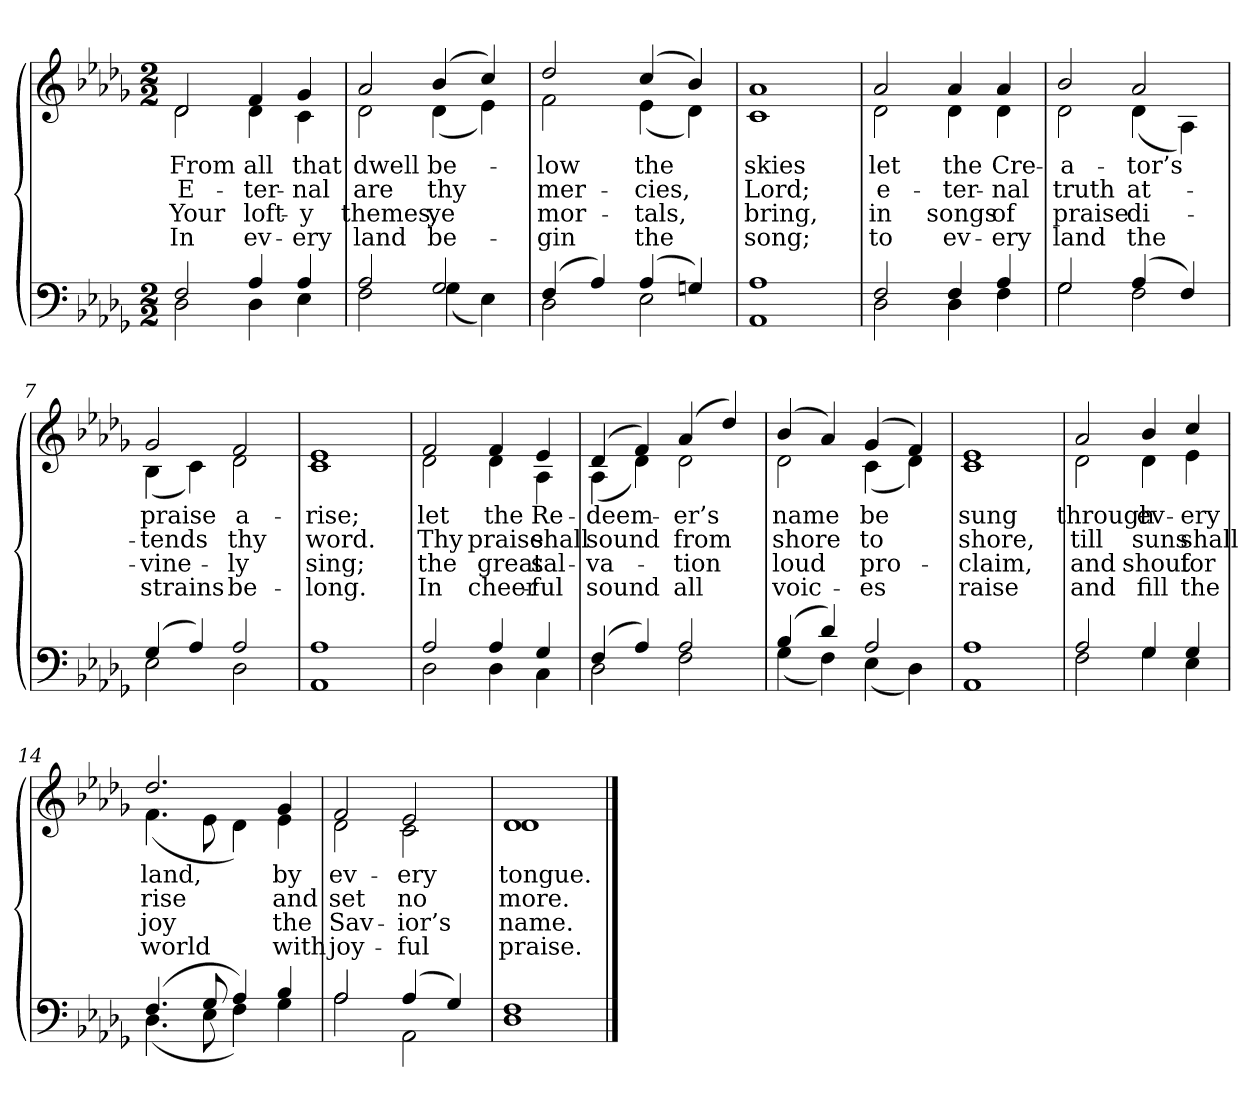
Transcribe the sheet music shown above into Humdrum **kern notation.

**kern	**kern	**text	**text	**text	**text
*part2	*part1	*part1	*part1	*part1	*part1
*staff2	*staff1	*staff1	*staff1	*staff1	*staff1
*clefF4	*clefG2	*	*	*	*
*k[b-e-a-d-g-]	*k[b-e-a-d-g-]	*	*	*	*
*M2/2	*M2/2	*	*	*	*
=1	=1	=1	=1	=1	=1
*^	*	*	*	*	*
!	!	!LO:TX:b:i:t=Verse	!	!	!	!
!	!	!	!LO:LY:b	!LO:LY:b	!LO:LY:b	!LO:LY:b
*	*	*^	*	*	*	*
2F/	2D-\	2d-/	2d-\	From	E-	Your	In
!	!	!	!	!LO:LY:b	!LO:LY:b	!LO:LY:b	!LO:LY:b
4A-/	4D-\	4f/	4d-\	all	-ter-	loft-	ev-
!	!	!	!	!LO:LY:b	!LO:LY:b	!LO:LY:b	!LO:LY:b
4A-/	4E-\	4g-/	4c\	that	-nal	-y	-ery
=2	=2	=2	=2	=2	=2	=2	=2
!	!	!	!	!LO:LY:b	!LO:LY:b	!LO:LY:b	!LO:LY:b
2A-/	2F\	2a-/	2d-\	dwell	are	themes,	land
!	!	!	!	!LO:LY:b	!LO:LY:b	!LO:LY:b	!LO:LY:b
2G-/	(<4G-\	(>4b-/	(<4d-\	be-	thy	ye	be-
.	4E-\)	4cc/)	4e-\)	.	.	.	.
=3	=3	=3	=3	=3	=3	=3	=3
!	!	!	!	!LO:LY:b	!LO:LY:b	!LO:LY:b	!LO:LY:b
(>4F/	2D-\	2dd-/	2f\	-low	mer-	mor-	-gin
4A-/)	.	.	.	.	.	.	.
!	!	!	!	!LO:LY:b	!LO:LY:b	!LO:LY:b	!LO:LY:b
(>4A-/	2E-\	(>4cc/	(<4e-\	the	-cies,	-tals,	the
4Gn/)	.	4b-/)	4d-\)	.	.	.	.
=4	=4	=4	=4	=4	=4	=4	=4
!	!	!	!	!LO:LY:b	!LO:LY:b	!LO:LY:b	!LO:LY:b
1A-	1AA-	1a-	1c	skies	Lord;	bring,	song;
!!LO:LB:g=z	!!
=5	=5	=5	=5	=5	=5	=5	=5
!	!	!	!	!LO:LY:b	!LO:LY:b	!LO:LY:b	!LO:LY:b
2F/	2D-\	2a-/	2d-\	let	e-	in	to
!	!	!	!	!LO:LY:b	!LO:LY:b	!LO:LY:b	!LO:LY:b
4F/	4D-\	4a-/	4d-\	the	-ter-	songs	ev-
!	!	!	!	!LO:LY:b	!LO:LY:b	!LO:LY:b	!LO:LY:b
4A-/	4F\	4a-/	4d-\	Cre-	-nal	of	-ery
=6	=6	=6	=6	=6	=6	=6	=6
!	!	!	!	!LO:LY:b	!LO:LY:b	!LO:LY:b	!LO:LY:b
2G-/	2G-\	2b-/	2d-\	-a-	truth	praise	land
!	!	!	!	!LO:LY:b	!LO:LY:b	!LO:LY:b	!LO:LY:b
(>4A-/	2F\	2a-/	(<4d-\	-tor’s	at-	di-	the
4F/)	.	.	4A-\)	.	.	.	.
=7	=7	=7	=7	=7	=7	=7	=7
!	!	!	!	!LO:LY:b	!LO:LY:b	!LO:LY:b	!LO:LY:b
(>4G-/	2E-\	2g-/	(<4B-\	praise	-tends	-vine-	strains
4A-/)	.	.	4c\)	.	.	.	.
!	!	!	!	!LO:LY:b	!LO:LY:b	!LO:LY:b	!LO:LY:b
2A-/	2D-\	2f/	2d-\	a-	thy	-ly	be-
=8	=8	=8	=8	=8	=8	=8	=8
!	!	!	!	!LO:LY:b	!LO:LY:b	!LO:LY:b	!LO:LY:b
1A-	1AA-	1e-	1c	-rise;	word.	sing;	-long.
!!LO:LB:g=z	!!
=9	=9	=9	=9	=9	=9	=9	=9
!	!	!	!	!LO:LY:b	!LO:LY:b	!LO:LY:b	!LO:LY:b
2A-/	2D-\	2f/	2d-\	let	Thy	the	In
!	!	!	!	!LO:LY:b	!LO:LY:b	!LO:LY:b	!LO:LY:b
4A-/	4D-\	4f/	4d-\	the	praise	great	cheer-
!	!	!	!	!LO:LY:b	!LO:LY:b	!LO:LY:b	!LO:LY:b
4G-/	4C\	4e-/	4A-\	Re-	shall	sal-	-ful
=10	=10	=10	=10	=10	=10	=10	=10
!	!	!	!	!LO:LY:b	!LO:LY:b	!LO:LY:b	!LO:LY:b
(>4F/	2D-\	(>4d-/	(<4A-\	-deem-	sound	-va-	sound
4A-/)	.	4f/)	4d-\)	.	.	.	.
!	!	!	!	!LO:LY:b	!LO:LY:b	!LO:LY:b	!LO:LY:b
2A-/	2F\	(>4a-/	2d-\	-er’s	from	-tion	all
.	.	4dd-/)	.	.	.	.	.
=11	=11	=11	=11	=11	=11	=11	=11
!	!	!	!	!LO:LY:b	!LO:LY:b	!LO:LY:b	!LO:LY:b
(>4B-/	(<4G-\	(>4b-/	2d-\	name	shore	loud	voic-
4d-/)	4F\)	4a-/)	.	.	.	.	.
!	!	!	!	!LO:LY:b	!LO:LY:b	!LO:LY:b	!LO:LY:b
2A-/	(<4E-\	(>4g-/	(<4c\	be	to	pro-	-es
.	4D-\)	4f/)	4d-\)	.	.	.	.
=12	=12	=12	=12	=12	=12	=12	=12
!	!	!	!	!LO:LY:b	!LO:LY:b	!LO:LY:b	!LO:LY:b
1A-	1AA-	1e-	1c	sung	shore,	-claim,	raise
!!LO:LB:g=z	!!
=13	=13	=13	=13	=13	=13	=13	=13
!	!	!	!	!LO:LY:b	!LO:LY:b	!LO:LY:b	!LO:LY:b
2A-/	2F\	2a-/	2d-\	through	till	and	and
!	!	!	!	!LO:LY:b	!LO:LY:b	!LO:LY:b	!LO:LY:b
4G-/	4G-\	4b-/	4d-\	ev-	suns	shout	fill
!	!	!	!	!LO:LY:b	!LO:LY:b	!LO:LY:b	!LO:LY:b
4G-/	4E-\	4cc/	4e-\	-ery	shall	for	the
=14	=14	=14	=14	=14	=14	=14	=14
!	!	!	!	!LO:LY:b	!LO:LY:b	!LO:LY:b	!LO:LY:b
(>4.F/	(<4.D-\	2.dd-/	(<4.f\	land,	rise	joy	world
8G-/	8E-\	.	8e-\	.	.	.	.
4A-/)	4F\)	.	4d-\)	.	.	.	.
!	!	!	!	!LO:LY:b	!LO:LY:b	!LO:LY:b	!LO:LY:b
4B-/	4G-\	4g-/	4e-\	by	and	the	with
=15	=15	=15	=15	=15	=15	=15	=15
!	!	!	!	!LO:LY:b	!LO:LY:b	!LO:LY:b	!LO:LY:b
2A-/	2A-\	2f/	2d-\	ev-	set	Sav-	joy-
!	!	!	!	!LO:LY:b	!LO:LY:b	!LO:LY:b	!LO:LY:b
(>4A-/	2AA-\	2e-/	2c\	-ery	no	-ior’s	-ful
4G-/)	.	.	.	.	.	.	.
=16	=16	=16	=16	=16	=16	=16	=16
!	!	!	!	!LO:LY:b	!LO:LY:b	!LO:LY:b	!LO:LY:b
1F	1D-	1d-	1d-	tongue.	more.	name.	praise.
*v	*v	*	*	*	*	*	*
*	*v	*v	*	*	*	*
==	==	==	==	==	==
*-	*-	*-	*-	*-	*-
